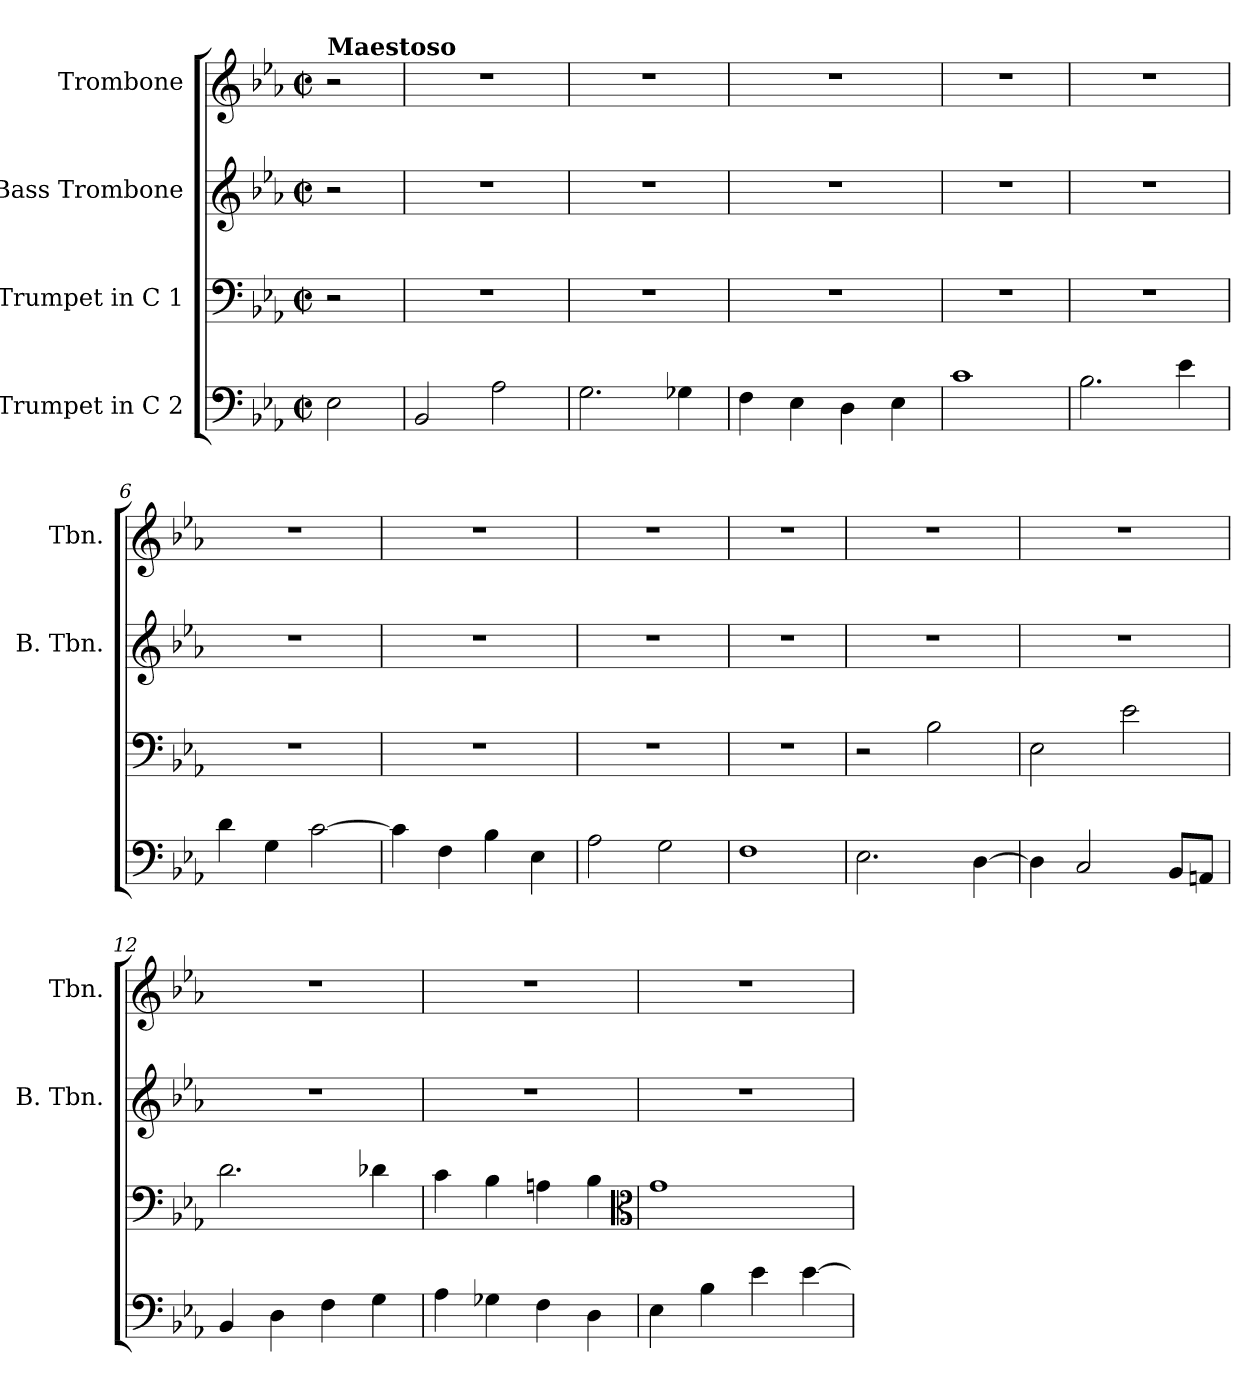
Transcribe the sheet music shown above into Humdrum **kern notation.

**kern	**kern	**kern	**kern
*part4	*part3	*part2	*part1
*staff4	*staff3	*staff2	*staff1
*I"Trumpet in C 2	*I"Trumpet in C 1	*I"Bass Trombone	*I"Trombone
*	*	*I'B. Tbn.	*I'Tbn.
*clefF4	*clefF4	*clefG2	*clefG2
*k[b-e-a-]	*k[b-e-a-]	*k[b-e-a-]	*k[b-e-a-]
*E-:	*E-:	*E-:	*E-:
*M2/2	*M2/2	*M2/2	*M2/2
*met(c|)	*met(c|)	*met(c|)	*met(c|)
=	=	=	=
!	!	!	!LO:TX:a:B:t=Maestoso
2E-\	2r	2r	2r
=1	=1	=1	=1
2BB-/	1r	1r	1r
2A-\	.	.	.
=2	=2	=2	=2
2.G\	1r	1r	1r
4G-X\	.	.	.
=3	=3	=3	=3
4F\	1r	1r	1r
4E-\	.	.	.
4D\	.	.	.
4E-\	.	.	.
=4	=4	=4	=4
1c	1r	1r	1r
=5	=5	=5	=5
2.B-\	1r	1r	1r
4e-\	.	.	.
!!LO:LB:g=z
=6	=6	=6	=6
4d\	1r	1r	1r
4G\	.	.	.
[2c\	.	.	.
=7	=7	=7	=7
4c\]	1r	1r	1r
4F\	.	.	.
4B-\	.	.	.
4E-\	.	.	.
=8	=8	=8	=8
2A-\	1r	1r	1r
2G\	.	.	.
=9	=9	=9	=9
1F	1r	1r	1r
=10	=10	=10	=10
2.E-\	2r	1r	1r
.	2B-\	.	.
[4D\	.	.	.
=11	=11	=11	=11
4D\]	2E-\	1r	1r
2C/	.	.	.
.	2e-\	.	.
8BB-/L	.	.	.
8AAn/J	.	.	.
!!LO:LB:g=z
=12	=12	=12	=12
4BB-/	2.d\	1r	1r
4D\	.	.	.
4F\	.	.	.
4G\	4d-X\	.	.
=13	=13	=13	=13
4A-\	4c\	1r	1r
4G-X\	4B-\	.	.
4F\	4An\	.	.
4D\	4B-\	.	.
*	*clefC3	*	*
=14	=14	=14	=14
4E-\	1g	1r	1r
4B-\	.	.	.
4e-\	.	.	.
[4e-\	.	.	.
=	=	=	=
*-	*-	*-	*-
